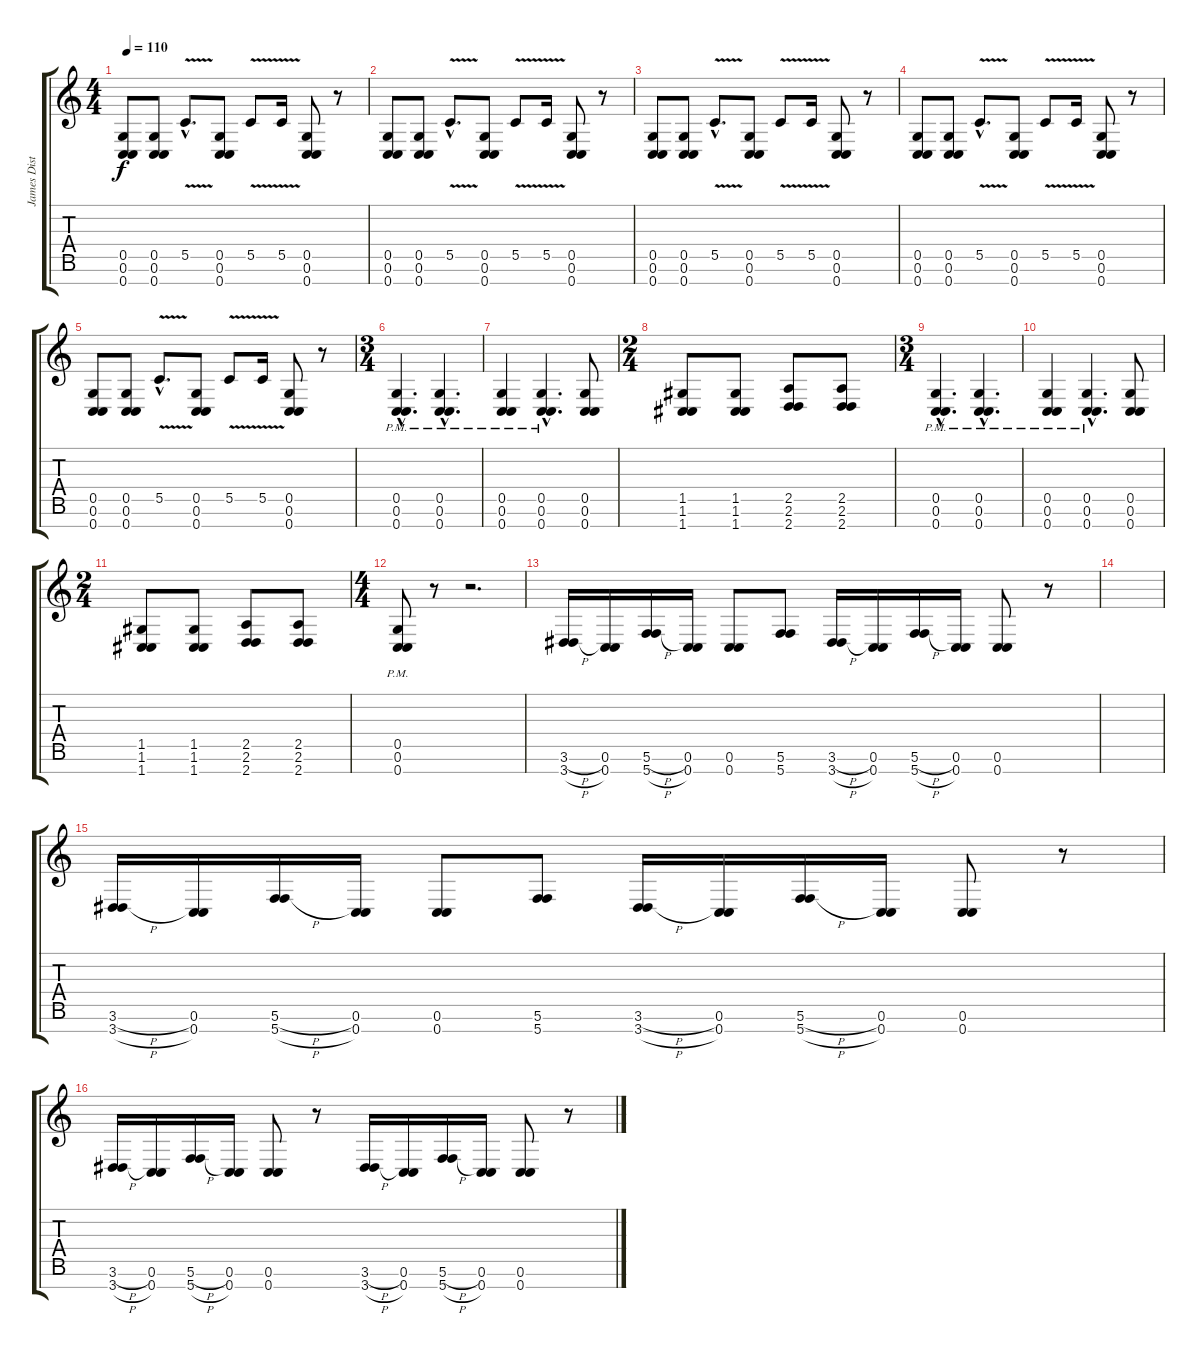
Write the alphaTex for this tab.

\track ("James Distortion" "James Dist") {instrument distortionguitar}
\staff {score tabs}
\tuning (D4 A3 F3 C3 G2 C2 C2) {hide}
\ts (4 4)
\tempo 110
\clef g2
\ks c
(0.5 0.6 0.7).8{dy f} (0.5 0.6 0.7).8 5.5{v hac}.8{d} (0.5 0.6 0.7).8 5.5{v}.8 5.5{v}.16 (0.5 0.6 0.7).8 r.8 |
(0.5 0.6 0.7).8 (0.5 0.6 0.7).8 5.5{v hac}.8{d} (0.5 0.6 0.7).8 5.5{v}.8 5.5{v}.16 (0.5 0.6 0.7).8 r.8 |
(0.5 0.6 0.7).8 (0.5 0.6 0.7).8 5.5{v hac}.8{d} (0.5 0.6 0.7).8 5.5{v}.8 5.5{v}.16 (0.5 0.6 0.7).8 r.8 |
(0.5 0.6 0.7).8 (0.5 0.6 0.7).8 5.5{v hac}.8{d} (0.5 0.6 0.7).8 5.5{v}.8 5.5{v}.16 (0.5 0.6 0.7).8 r.8 |
(0.5 0.6 0.7).8 (0.5 0.6 0.7).8 5.5{v hac}.8{d} (0.5 0.6 0.7).8 5.5{v}.8 5.5{v}.16 (0.5 0.6 0.7).8 r.8 |
\ts (3 4)
(0.5{hac pm} 0.6{hac pm} 0.7{hac pm}).4{d} (0.5{hac pm} 0.6{hac pm} 0.7{hac pm}).4{d} |
(0.5{pm} 0.6{pm} 0.7{pm}).4 (0.5{hac pm} 0.6{hac pm} 0.7{hac pm}).4{d} (0.5 0.6 0.7).8 |
\ts (2 4)
(1.5 1.6 1.7).8 (1.5 1.6 1.7).8 (2.5 2.6 2.7).8 (2.5 2.6 2.7).8 |
\ts (3 4)
(0.5{hac pm} 0.6{hac pm} 0.7{hac pm}).4{d} (0.5{hac pm} 0.6{hac pm} 0.7{hac pm}).4{d} |
(0.5{pm} 0.6{pm} 0.7{pm}).4 (0.5{hac pm} 0.6{hac pm} 0.7{hac pm}).4{d} (0.5 0.6 0.7).8 |
\ts (2 4)
(1.5 1.6 1.7).8 (1.5 1.6 1.7).8 (2.5 2.6 2.7).8 (2.5 2.6 2.7).8 |
\ts (4 4)
(0.5{pm} 0.6{pm} 0.7{pm}).8 r.8 r.2{d} |
(3.6{h} 3.7{h}).16 (0.6 0.7).16 (5.6{h} 5.7{h}).16 (0.6 0.7).16 (0.6 0.7).8 (5.6 5.7).8 (3.6{h} 3.7{h}).16 (0.6 0.7).16 (5.6{h} 5.7{h}).16 (0.6 0.7).16 (0.6 0.7).8 r.8 |
|
(3.6{h} 3.7{h}).16 (0.6 0.7).16 (5.6{h} 5.7{h}).16 (0.6 0.7).16 (0.6 0.7).8 (5.6 5.7).8 (3.6{h} 3.7{h}).16 (0.6 0.7).16 (5.6{h} 5.7{h}).16 (0.6 0.7).16 (0.6 0.7).8 r.8 |
(3.6{h} 3.7{h}).16 (0.6 0.7).16 (5.6{h} 5.7{h}).16 (0.6 0.7).16 (0.6 0.7).8 r.8 (3.6{h} 3.7{h}).16 (0.6 0.7).16 (5.6{h} 5.7{h}).16 (0.6 0.7).16 (0.6 0.7).8 r.8
